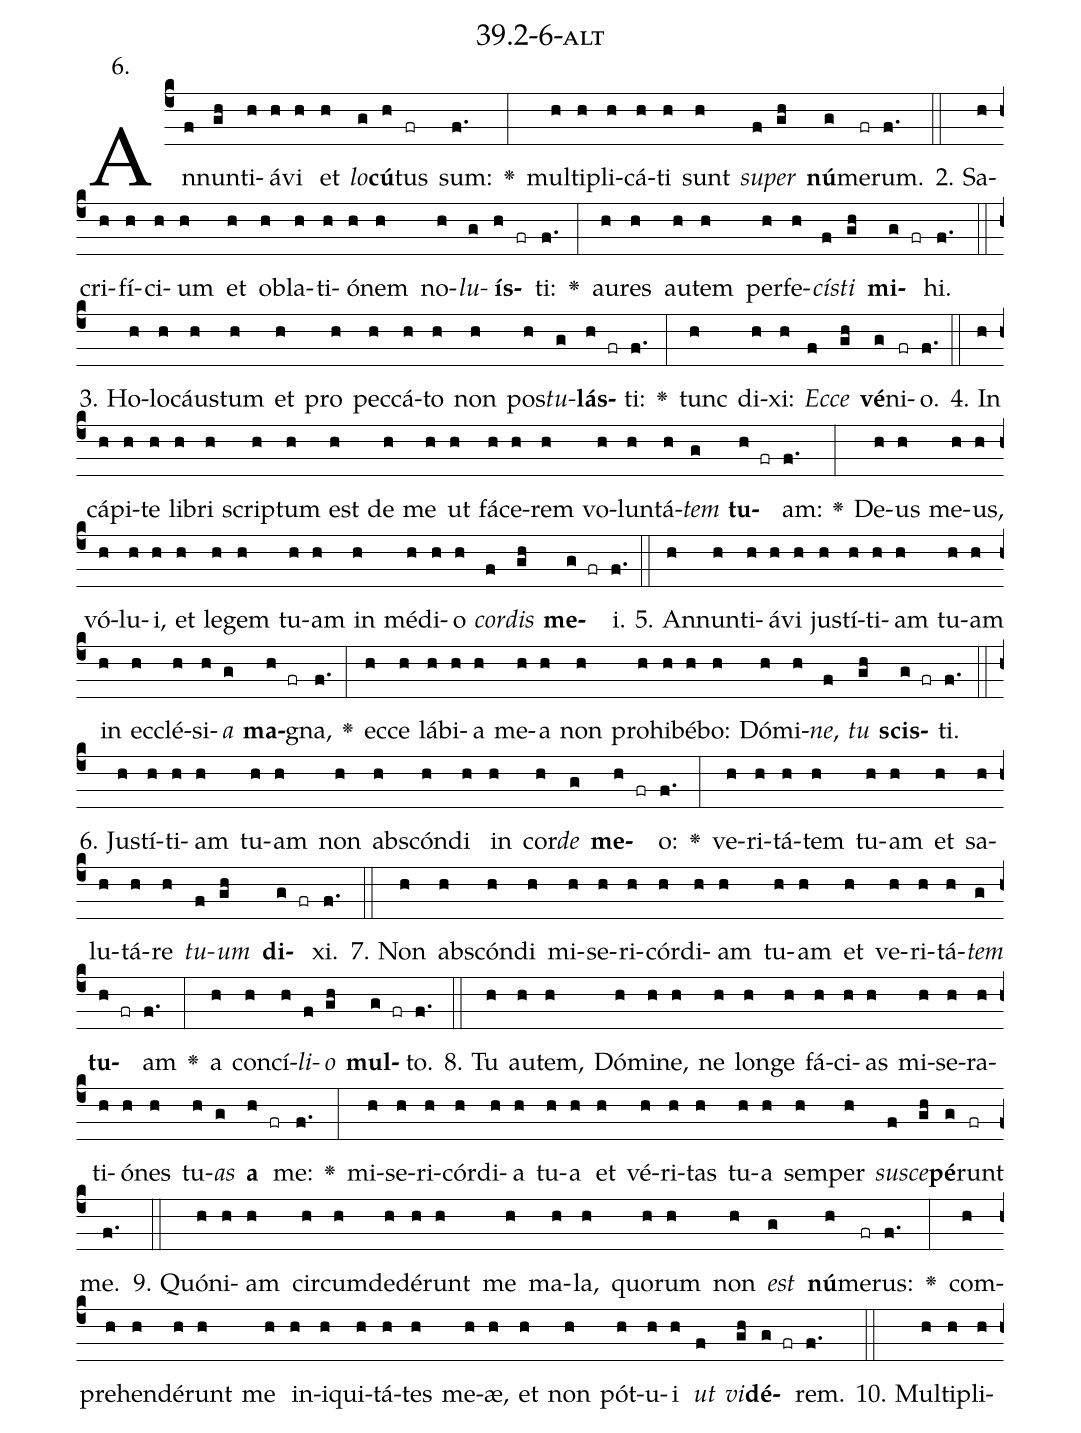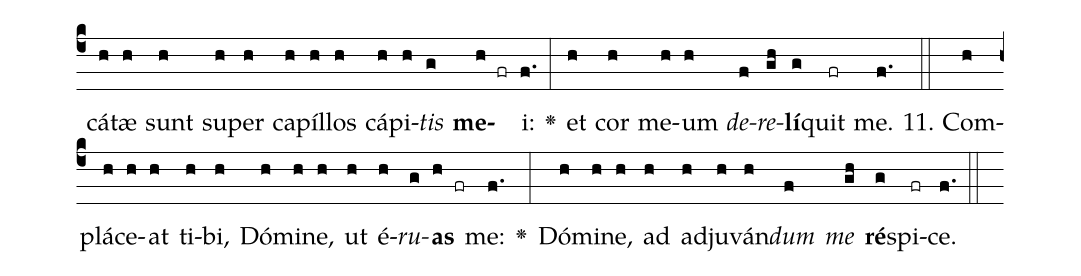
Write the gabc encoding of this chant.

name: 39.2-6-alt;
annotation: 6.;
%%
(c4)An(f)nun(gh)ti(h)á(h)vi(h) et(h) <i>lo</i>(g)<b>cú</b>(h)tus(fr) sum:(f.) <v>\greheightstar</v>(:) mul(h)ti(h)pli(h)cá(h)ti(h) sunt(h) <i>su</i>(f)<i>per</i>(gh) <b>nú</b>(g)me(fr)rum.(f.) (::)
2. Sa(h)cri(h)fí(h)ci(h)um(h) et(h) ob(h)la(h)ti(h)ó(h)nem(h) no(h)<i>lu</i>(g)<b>ís</b>(h fr)ti:(f.) <v>\greheightstar</v>(:) au(h)res(h) au(h)tem(h) per(h)fe(h)<i>cís</i>(f)<i>ti</i>(gh) <b>mi</b>(g fr)hi.(f.) (::)
3. Ho(h)lo(h)cáus(h)tum(h) et(h) pro(h) pec(h)cá(h)to(h) non(h) pos(h)<i>tu</i>(g)<b>lás</b>(h fr)ti:(f.) <v>\greheightstar</v>(:) tunc(h) di(h)xi:(h) <i>Ec</i>(f)<i>ce</i>(gh) <b>vé</b>(g)ni(fr)o.(f.) (::)
4. In(h) cá(h)pi(h)te(h) li(h)bri(h) scrip(h)tum(h) est(h) de(h) me(h) ut(h) fá(h)ce(h)rem(h) vo(h)lun(h)tá(h)<i>tem</i>(g) <b>tu</b>(h fr)am:(f.) <v>\greheightstar</v>(:) De(h)us(h) me(h)us,(h) vó(h)lu(h)i,(h) et(h) le(h)gem(h) tu(h)am(h) in(h) mé(h)di(h)o(h) <i>cor</i>(f)<i>dis</i>(gh) <b>me</b>(g fr)i.(f.) (::)
5. An(h)nun(h)ti(h)á(h)vi(h) jus(h)tí(h)ti(h)am(h) tu(h)am(h) in(h) ec(h)clé(h)si(h)<i>a</i>(g) <b>ma</b>(h fr)gna,(f.) <v>\greheightstar</v>(:) ec(h)ce(h) lá(h)bi(h)a(h) me(h)a(h) non(h) pro(h)hi(h)bé(h)bo:(h) Dó(h)mi(h)<i>ne</i>,(f) <i>tu</i>(gh) <b>scis</b>(g fr)ti.(f.) (::)
6. Jus(h)tí(h)ti(h)am(h) tu(h)am(h) non(h) abs(h)cón(h)di(h) in(h) cor(h)<i>de</i>(g) <b>me</b>(h fr)o:(f.) <v>\greheightstar</v>(:) ve(h)ri(h)tá(h)tem(h) tu(h)am(h) et(h) sa(h)lu(h)tá(h)re(h) <i>tu</i>(f)<i>um</i>(gh) <b>di</b>(g fr)xi.(f.) (::)
7. Non(h) abs(h)cón(h)di(h) mi(h)se(h)ri(h)cór(h)di(h)am(h) tu(h)am(h) et(h) ve(h)ri(h)tá(h)<i>tem</i>(g) <b>tu</b>(h fr)am(f.) <v>\greheightstar</v>(:) a(h) con(h)cí(h)<i>li</i>(f)<i>o</i>(gh) <b>mul</b>(g fr)to.(f.) (::)
8. Tu(h) au(h)tem,(h) Dó(h)mi(h)ne,(h) ne(h) lon(h)ge(h) fá(h)ci(h)as(h) mi(h)se(h)ra(h)ti(h)ó(h)nes(h) tu(h)<i>as</i>(g) <b>a</b>(h fr) me:(f.) <v>\greheightstar</v>(:) mi(h)se(h)ri(h)cór(h)di(h)a(h) tu(h)a(h) et(h) vé(h)ri(h)tas(h) tu(h)a(h) sem(h)per(h) <i>su</i>(f)<i>sce</i>(gh)<b>pé</b>(g)runt(fr) me.(f.) (::)
9. Quón(h)i(h)am(h) cir(h)cum(h)de(h)dé(h)runt(h) me(h) ma(h)la,(h) quo(h)rum(h) non(h) <i>est</i>(g) <b>nú</b>(h)me(fr)rus:(f.) <v>\greheightstar</v>(:) com(h)pre(h)hen(h)dé(h)runt(h) me(h) in(h)i(h)qui(h)tá(h)tes(h) me(h)æ,(h) et(h) non(h) pót(h)u(h)i(h) <i>ut</i>(f) <i>vi</i>(gh)<b>dé</b>(g fr)rem.(f.) (::)
10. Mul(h)ti(h)pli(h)cá(h)tæ(h) sunt(h) su(h)per(h) ca(h)píl(h)los(h) cá(h)pi(h)<i>tis</i>(g) <b>me</b>(h fr)i:(f.) <v>\greheightstar</v>(:) et(h) cor(h) me(h)um(h) <i>de</i>(f)<i>re</i>(gh)<b>lí</b>(g)quit(fr) me.(f.) (::)
11. Com(h)plá(h)ce(h)at(h) ti(h)bi,(h) Dó(h)mi(h)ne,(h) ut(h) é(h)<i>ru</i>(g)<b>as</b>(h fr) me:(f.) <v>\greheightstar</v>(:) Dó(h)mi(h)ne,(h) ad(h) ad(h)ju(h)ván(h)<i>dum</i>(f) <i>me</i>(gh) <b>ré</b>(g)spi(fr)ce.(f.) (::)
